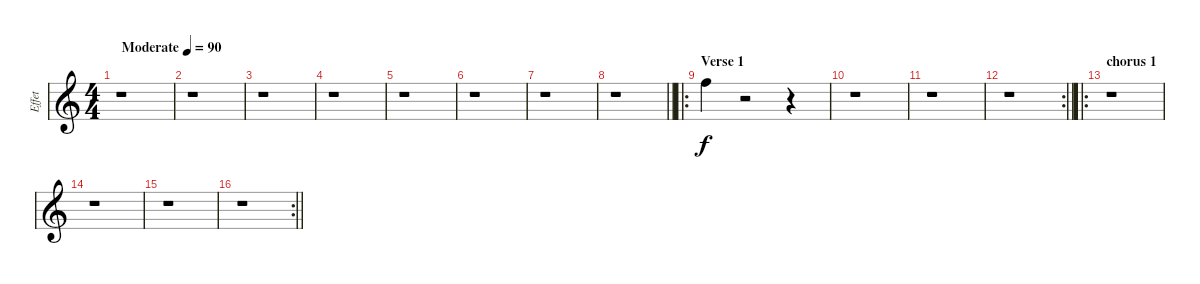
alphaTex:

\track ("Effet" "Effet") {instrument vibraphone}
\staff {score}
\tuning (E4 B3 G3 D3 A2 E2) {hide}
\ts (4 4)
\tempo (90 "Moderate")
\clef g2
\ks c
r.1{dy f instrument vibraphone} |
r.1 |
r.1 |
r.1 |
r.1 |
r.1 |
r.1 |
\barLineRight lightlight
r.1 |
\ro
\section ("" "Verse 1")
18.2.4 r.2 r.4 |
r.1 |
r.1 |
\rc 2
\barLineRight lightlight
r.1 |
\ro
\section ("" "chorus 1")
r.1 |
r.1 |
r.1 |
\rc 2
\barLineRight lightlight
r.1
